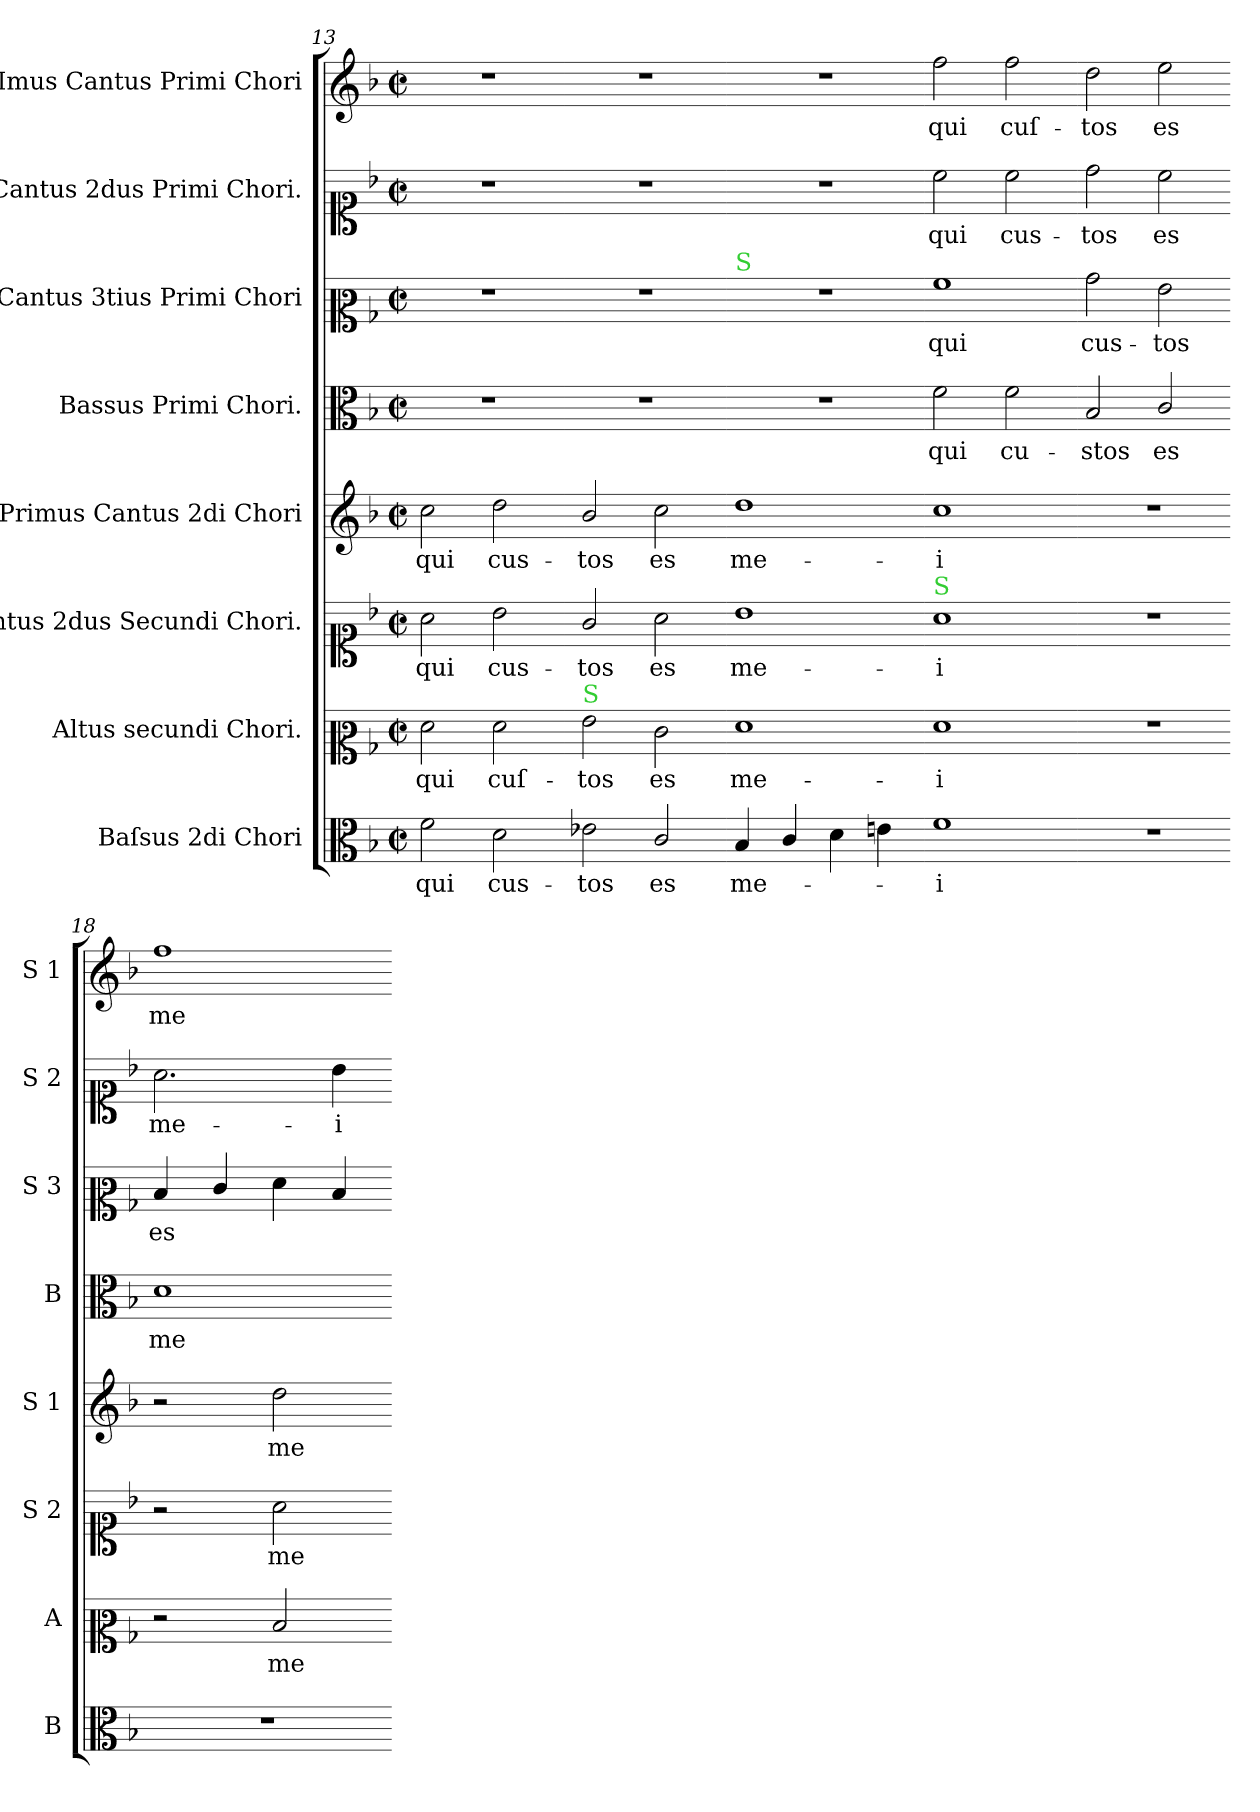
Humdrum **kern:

**kern	**text	**kern	**text	**kern	**text	**kern	**text	**kern	**text	**kern	**text	**kern	**text	**kern	**text
*part8	*part8	*part7	*part7	*part6	*part6	*part5	*part5	*part4	*part4	*part3	*part3	*part2	*part2	*part1	*part1
*staff8	*staff8	*staff7	*staff7	*staff6	*staff6	*staff5	*staff5	*staff4	*staff4	*staff3	*staff3	*staff2	*staff2	*staff1	*staff1
*I"Baſsus 2di Chori	*	*I"Altus secundi Chori.	*	*I"Cantus 2dus Secundi Chori.	*	*I"Primus Cantus 2di Chori	*	*I"Bassus Primi Chori.	*	*I"Cantus 3tius Primi Chori	*	*I"Cantus 2dus Primi Chori.	*	*I"Imus Cantus Primi Chori	*
*I'B	*	*I'A	*	*I'S 2	*	*I'S 1	*	*I'B	*	*I'S 3	*	*I'S 2	*	*I'S 1	*
*clefC3	*	*clefC2	*	*clefC1	*	*clefG2	*	*clefC3	*	*clefC2	*	*clefC1	*	*clefG2	*
*k[b-]	*	*k[b-]	*	*k[b-]	*	*k[b-]	*	*k[b-]	*	*k[b-]	*	*k[b-]	*	*k[b-]	*
*F:	*	*F:	*	*F:	*	*F:	*	*F:	*	*F:	*	*F:	*	*F:	*
*M2/2	*	*M2/2	*	*M2/2	*	*M2/2	*	*M2/2	*	*M2/2	*	*M2/2	*	*M2/2	*
*met(c|)	*	*met(c|)	*	*met(c|)	*	*met(c|)	*	*met(c|)	*	*met(c|)	*	*met(c|)	*	*met(c|)	*
=13	=13	=13	=13	=13	=13	=13	=13	=13	=13	=13	=13	=13	=13	=13	=13
2f\	qui	2f\	qui	2a\	qui	2cc\	qui	1r	.	1r	.	1r	.	1r	.
2d\	cus-	2f\	cuſ-	2b-\	cus-	2dd\	cus-	.	.	.	.	.	.	.	.
=14-	=14-	=14-	=14-	=14-	=14-	=14-	=14-	=14-	=14-	=14-	=14-	=14-	=14-	=14-	=14-
!	!	!LO:TX:a:color=limegreen:t=S	!	!	!	!	!	!	!	!	!	!	!	!	!
2e-X\	-tos	2g\	-tos	2g/	-tos	2b-/	-tos	1r	.	1r	.	1r	.	1r	.
2c/	es	2e\	es	2a\	es	2cc\	es	.	.	.	.	.	.	.	.
=15-	=15-	=15-	=15-	=15-	=15-	=15-	=15-	=15-	=15-	=15-	=15-	=15-	=15-	=15-	=15-
!	!	!	!	!	!	!	!	!	!	!LO:TX:a:color=limegreen:t=S	!	!	!	!	!
4B-/	me-	1f	me-	1b-	me-	1dd	me-	1r	.	1r	.	1r	.	1r	.
4c/	.	.	.	.	.	.	.	.	.	.	.	.	.	.	.
4d\	.	.	.	.	.	.	.	.	.	.	.	.	.	.	.
4en\	.	.	.	.	.	.	.	.	.	.	.	.	.	.	.
=16-	=16-	=16-	=16-	=16-	=16-	=16-	=16-	=16-	=16-	=16-	=16-	=16-	=16-	=16-	=16-
!	!	!	!	!LO:TX:a:color=limegreen:t=S	!	!	!	!	!	!	!	!	!	!	!
1f	-i	1f	-i	1a	-i	1cc	-i	2f\	qui	1a	qui	2cc\	qui	2ff\	qui
.	.	.	.	.	.	.	.	2f\	cu-	.	.	2cc\	cus-	2ff\	cuſ-
=17-	=17-	=17-	=17-	=17-	=17-	=17-	=17-	=17-	=17-	=17-	=17-	=17-	=17-	=17-	=17-
1r	.	1r	.	1r	.	1r	.	2B-/	-stos	2b-\	cus-	2dd\	-tos	2dd\	-tos
.	.	.	.	.	.	.	.	2c/	es	2g\	-tos	2cc\	es	2ee\	es
=18-	=18-	=18-	=18-	=18-	=18-	=18-	=18-	=18-	=18-	=18-	=18-	=18-	=18-	=18-	=18-
1r	.	2r	.	2r	.	2r	.	1d	me-	4d/	es	2.a\	me-	1ff	me-
.	.	.	.	.	.	.	.	.	.	4e/	.	.	.	.	.
.	.	2d/	me	2a\	me	2dd\	me	.	.	4f\	.	.	.	.	.
.	.	.	.	.	.	.	.	.	.	4d/	.	4b-\	-i	.	.
=-	=-	=-	=-	=-	=-	=-	=-	=-	=-	=-	=-	=-	=-	=-	=-
*-	*-	*-	*-	*-	*-	*-	*-	*-	*-	*-	*-	*-	*-	*-	*-
